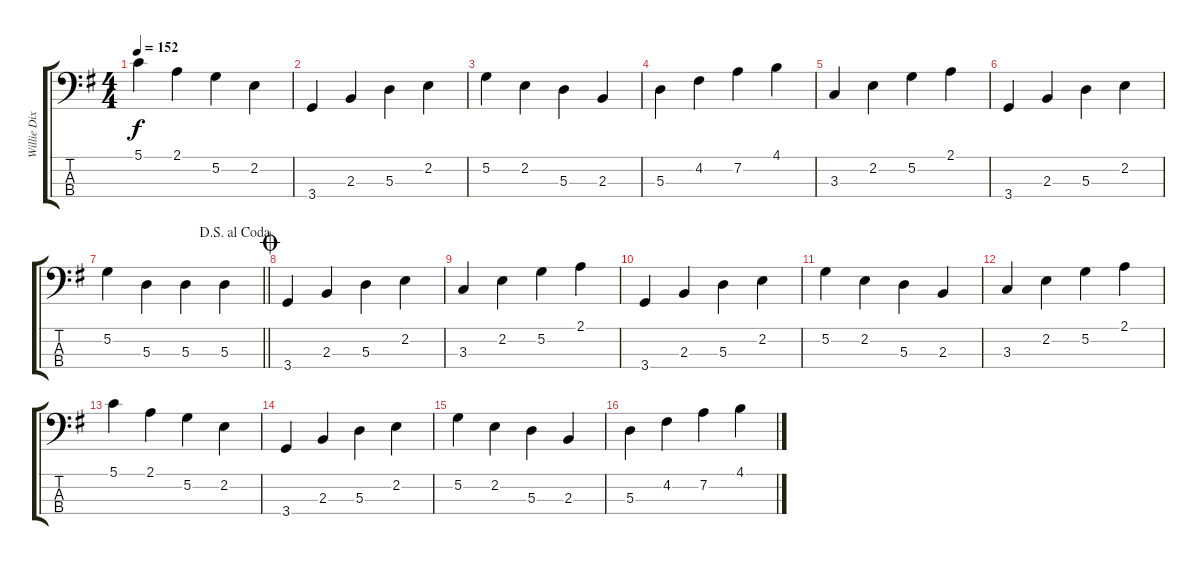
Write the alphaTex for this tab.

\track ("Willie Dixon - Upright Bass" "Willie Dix") {instrument acousticbass}
\staff {score tabs}
\tuning (G2 D2 A1 E1) {hide}
\ts (4 4)
\tempo 152
\clef f4
\ks g
5.1.4{dy f} 2.1.4 5.2.4 2.2.4 |
3.4.4 2.3.4 5.3.4 2.2.4 |
5.2.4 2.2.4 5.3.4 2.3.4 |
5.3.4 4.2.4 7.2.4 4.1.4 |
3.3.4 2.2.4 5.2.4 2.1.4 |
3.4.4 2.3.4 5.3.4 2.2.4 |
\jump dalsegnoalcoda
\barLineRight lightlight
5.2.4 5.3.4 5.3.4 5.3.4 |
\jump coda
3.4.4 2.3.4 5.3.4 2.2.4 |
3.3.4 2.2.4 5.2.4 2.1.4 |
3.4.4 2.3.4 5.3.4 2.2.4 |
5.2.4 2.2.4 5.3.4 2.3.4 |
3.3.4 2.2.4 5.2.4 2.1.4 |
5.1.4 2.1.4 5.2.4 2.2.4 |
3.4.4 2.3.4 5.3.4 2.2.4 |
5.2.4 2.2.4 5.3.4 2.3.4 |
5.3.4 4.2.4 7.2.4 4.1.4
